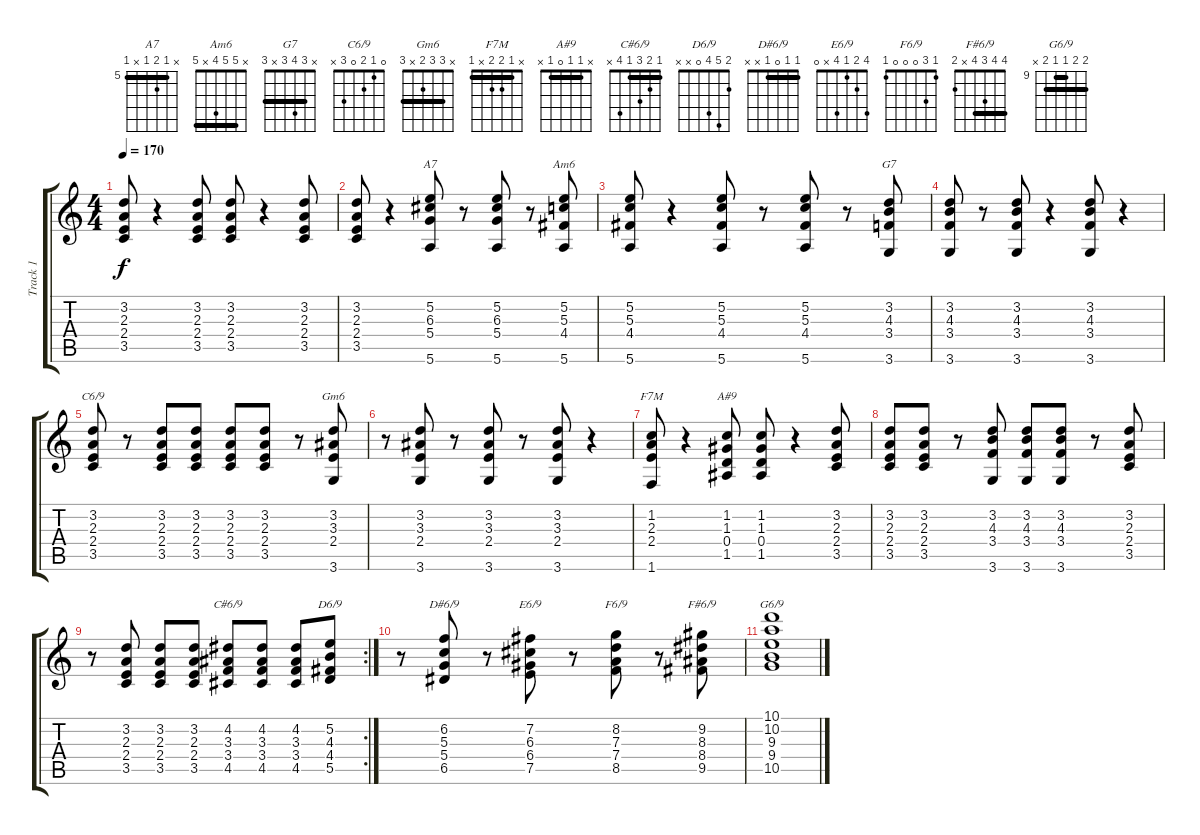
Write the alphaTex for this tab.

\track ("Track 1" "Track 1") {instrument acousticguitarnylon}
\staff {score tabs}
\tuning (E4 B3 G3 D3 A2 E2) {hide}
\chord ("A7" x 5 6 5 x 5) {firstfret 5 barre 5}
\chord ("Am6" x 5 5 4 x 5) {barre 5}
\chord ("G7" x 3 4 3 x 3) {barre 3}
\chord ("C6/9" 0 1 2 0 3 x)
\chord ("Gm6" x 3 3 2 x 3) {barre 3}
\chord ("F7M" x 1 2 2 x 1) {barre 1}
\chord ("A#9" x 1 1 0 1 x) {barre 1}
\chord ("C#6/9" 1 2 3 1 4 x) {barre 1}
\chord ("D6/9" 2 5 4 0 x x)
\chord ("D#6/9" 1 1 0 1 x x) {barre 1}
\chord ("E6/9" 4 2 1 4 x 0)
\chord ("F6/9" 1 3 0 0 0 1)
\chord ("F#6/9" 4 4 3 4 x 2) {barre 4}
\chord ("G6/9" 10 10 9 9 10 x) {firstfret 9 barre (9 10)}
\ts (4 4)
\tempo 170
\clef g2
\ks c
(3.2 2.3 2.4 3.5).8{dy f} r.4 (3.2 2.3 2.4 3.5).8 (3.2 2.3 2.4 3.5).8 r.4 (3.2 2.3 2.4 3.5).8 |
(3.2 2.3 2.4 3.5).8 r.4 (5.2 6.3 5.4 5.6).8{ch "A7"} r.8 (5.2 6.3 5.4 5.6).8 r.8 (5.2 5.3 4.4 5.6).8{ch "Am6"} |
(5.2 5.3 4.4 5.6).8 r.4 (5.2 5.3 4.4 5.6).8 r.8 (5.2 5.3 4.4 5.6).8 r.8 (3.2 4.3 3.4 3.6).8{ch "G7"} |
(3.2 4.3 3.4 3.6).8 r.8 (3.2 4.3 3.4 3.6).8 r.4 (3.2 4.3 3.4 3.6).8 r.4 |
(3.2 2.3 2.4 3.5).8{ch "C6/9"} r.8 (3.2 2.3 2.4 3.5).8 (3.2 2.3 2.4 3.5).8 (3.2 2.3 2.4 3.5).8 (3.2 2.3 2.4 3.5).8 r.8 (3.2 3.3 2.4 3.6).8{ch "Gm6"} |
r.8 (3.2 3.3 2.4 3.6).8 r.8 (3.2 3.3 2.4 3.6).8 r.8 (3.2 3.3 2.4 3.6).8 r.4 |
(1.2 2.3 2.4 1.6).8{ch "F7M"} r.4 (1.2 1.3 0.4 1.5).8{ch "A#9"} (1.2 1.3 0.4 1.5).8 r.4 (3.2 2.3 2.4 3.5).8 |
(3.2 2.3 2.4 3.5).8 (3.2 2.3 2.4 3.5).8 r.8 (3.2 4.3 3.4 3.6).8 (3.2 4.3 3.4 3.6).8 (3.2 4.3 3.4 3.6).8 r.8 (3.2 2.3 2.4 3.5).8 |
\rc 2
r.8 (3.2 2.3 2.4 3.5).8 (3.2 2.3 2.4 3.5).8 (3.2 2.3 2.4 3.5).8 (4.2 3.3 3.4 4.5).8{ch "C#6/9"} (4.2 3.3 3.4 4.5).8 (4.2 3.3 3.4 4.5).8 (5.2 4.3 4.4 5.5).8{ch "D6/9"} |
r.8 (6.2 5.3 5.4 6.5).8{ch "D#6/9"} r.8 (7.2 6.3 6.4 7.5).8{ch "E6/9"} r.8 (8.2 7.3 7.4 8.5).8{ch "F6/9"} r.8 (9.2 8.3 8.4 9.5).8{ch "F#6/9"} |
(10.1 10.2 9.3 9.4 10.5).1{ch "G6/9"}
